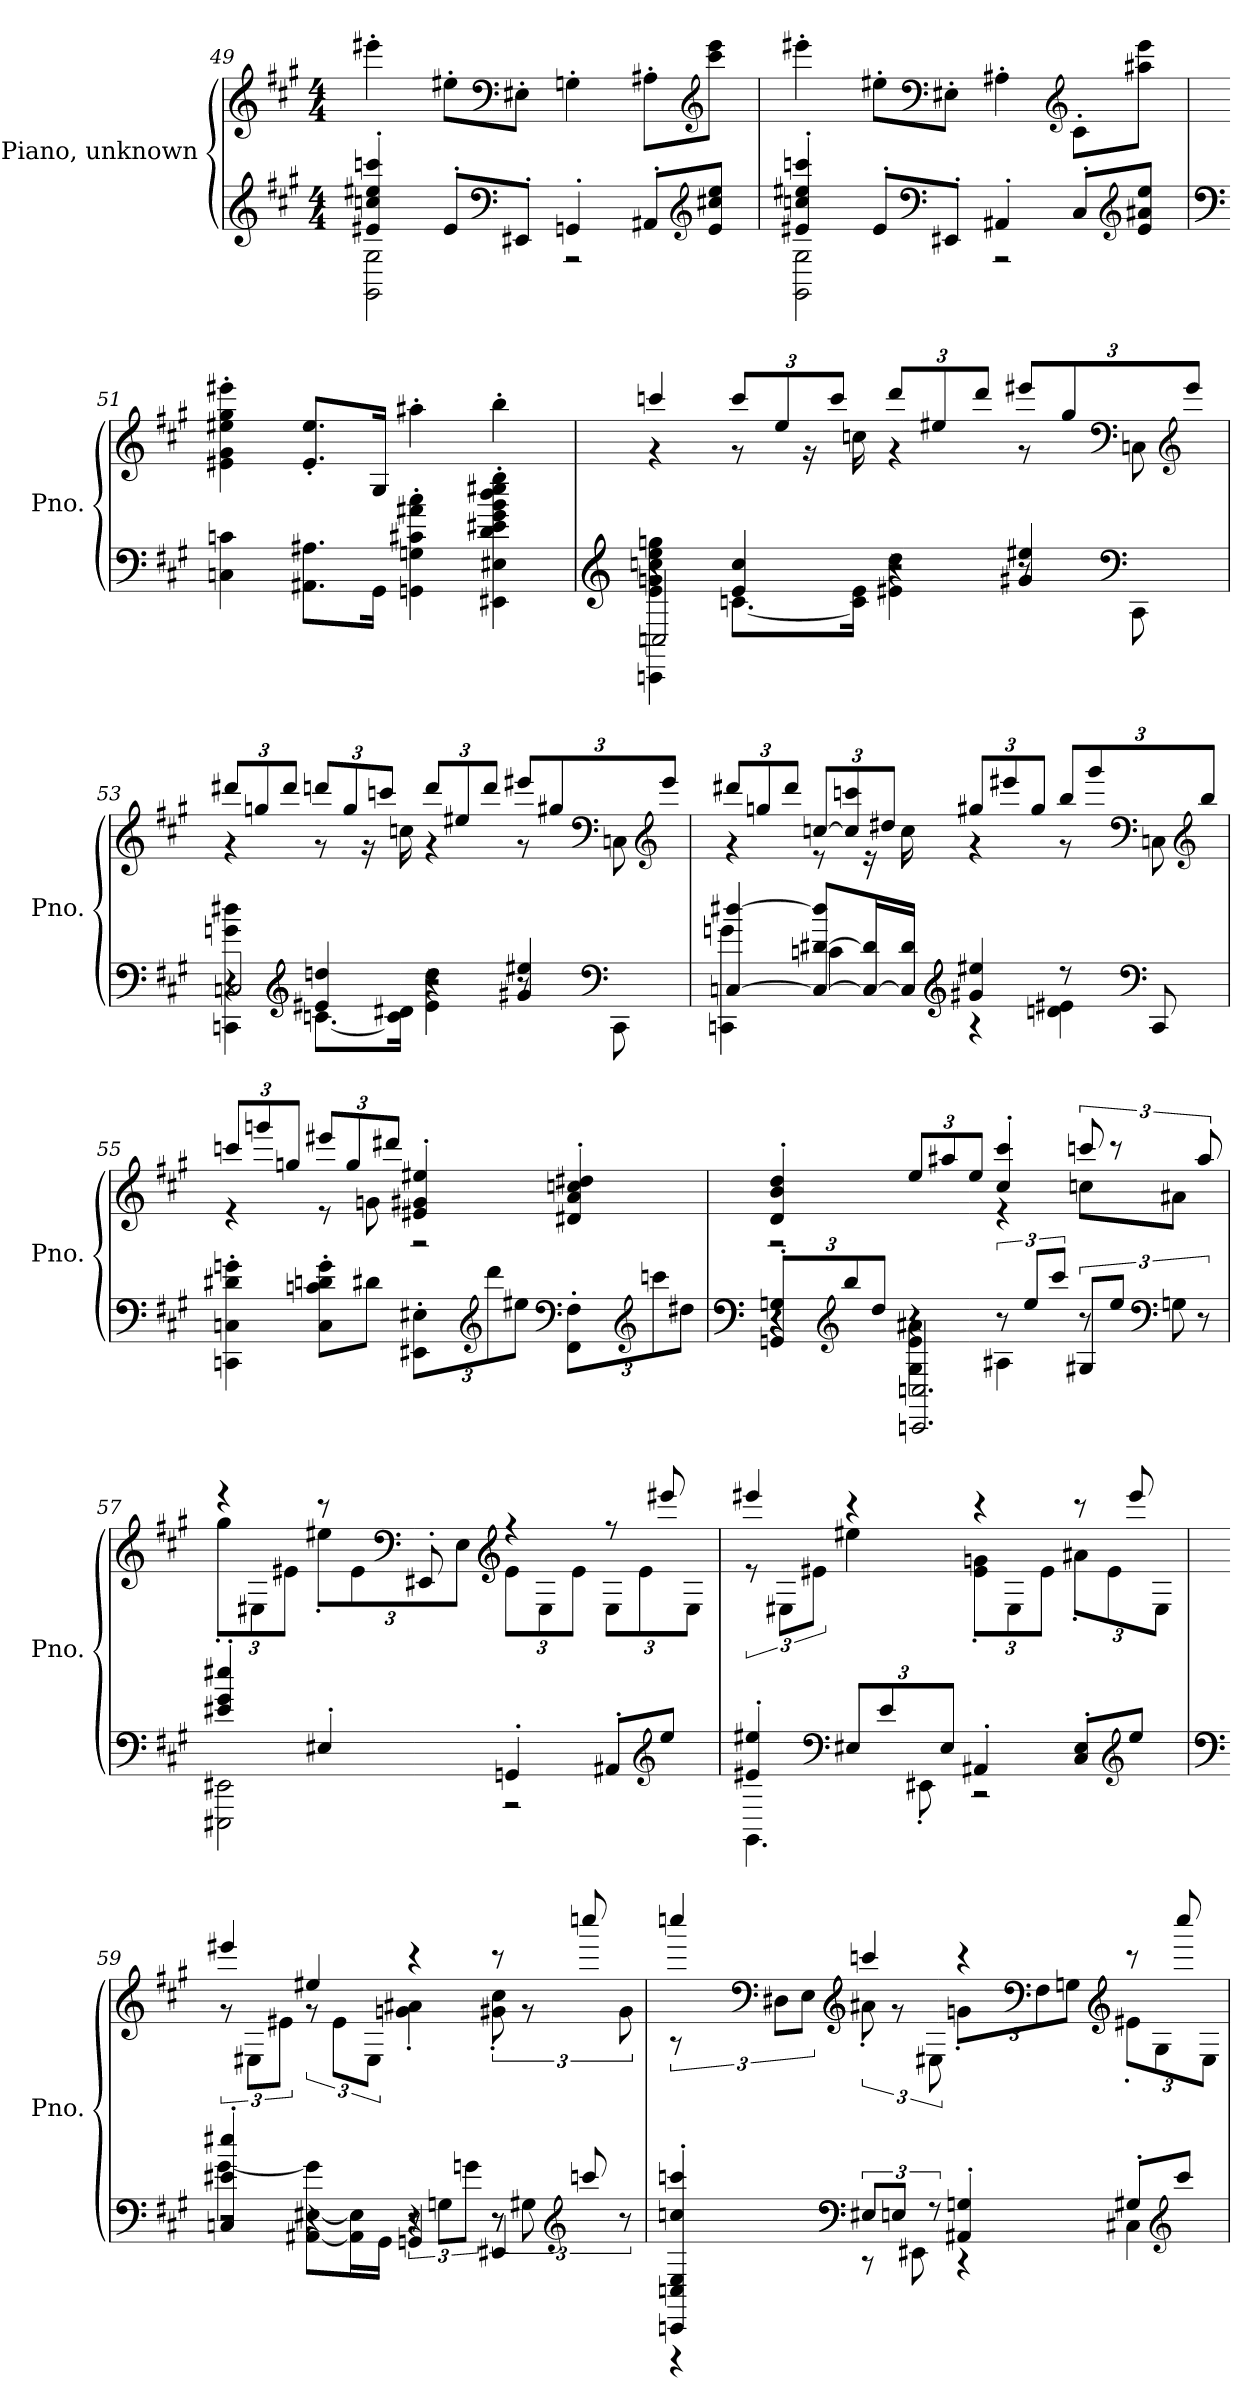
**kern	**kern
*part1	*part1
*staff2	*staff1
*I"Piano, unknown	*
*I'Pno.	*
*clefG2	*clefG2
*k[f#c#g#]	*k[f#c#g#]
*M4/4	*M4/4
=49	=49
*^	*
4e#X/' 4ccn/' 4ee#X/' 4cccn/'	2GG#\ 2G#\	4eee#X'\
8e#'/L	.	8ee#X'\L
*clefF4	*	*clefF4
8EE#X'/J	.	8E#X'\J
4GGn'/	2r	4Gn'\
8AA#X'/L	.	8A#X'\L
*clefG2	*	*clefG2
8e#/ 8cc#X/ 8ee#/J	.	8ccc#\ 8eee#\J
!!LO:LB:g=z
=50	=50	=50
4e#X/' 4ccn/' 4ee#X/' 4cccn/'	2GG#\ 2G#\	4eee#X'\
8e#'/L	.	8ee#X'\L
*clefF4	*	*clefF4
8EE#X'/J	.	8E#X'\J
4AA#X'/	2r	4A#X'\
*	*	*clefG2
8C#'/L	.	8c#'\L
*clefG2	*	*
8e#/ 8a#X/ 8ee#/J	.	8aa#X\ 8eee#\J
*v	*v	*
=51	=51
*clefF4	*
4Cn\ 4cn\	4e#X\' 4g#\' 4ee#X\' 4gg#\' 4eee#X\'
8.AA#X\ 8.A#X\L	8.e#/' 8.ee#/'L
16GG#\Jk	16G#/Jk
4GGn\' 4Gn\' 4c#X\' 4a#X\' 4cc#\'	4aa#X'\
4EE#X\' 4E#X\' 4d\' 4e#X\' 4g#\' 4b\' 4dd\' 4ee#X\' 4gg#\'	4bb'\
!!LO:LB:g=z
=52	=52
*clefG2	*
*^	*^
*	*^	*	*
4r	4CCn\ 4e\ 4gn\ 4ccn\ 4ee\ 4ggn\	2Cn/	4cccn/	4r
*	*	*	*Xbrackettup	*
4e/ 4cc/	[8.cn\L	.	12ccc/L	8r
.	.	.	12ee/	.
.	.	.	.	16r
.	.	.	12ccc/J	.
.	16c\] 16e\Jk	.	.	16ccn\
4r	4e#X\ 4dd\	2r	12ddd/L	4r
.	.	.	12ee#X/	.
.	.	.	12ddd/J	.
4g#X/ 4ee#X/	8r	.	12eee#X/L	8r
.	.	.	12gg#/	.
*clefF4	*	*	*clefF4	*
.	8CC\	.	.	8Cn\
*	*	*	*clefG2	*
.	.	.	12eee#/J	.
!!LO:LB:g=z	!!
=53	=53	=53	=53	=53
4r	4CCn\ 4gn\ 4dd#X\	2Cn/	12ddd#X/L	4r
.	.	.	12ggn/	.
.	.	.	12ddd#/J	.
*clefG2	*	*	*	*
4e#X/ 4ddn/	[8.cn\L	.	12dddn/L	8r
.	.	.	12gg/	.
.	.	.	.	16r
.	.	.	12cccn/J	.
.	16c\] 16d#X\Jk	.	.	16ccn\
4r	4e#\ 4dd\	2r	12ddd/L	4r
.	.	.	12ee#X/	.
.	.	.	12ddd/J	.
4g#X/ 4ee#X/	8r	.	12eee#X/L	8r
.	.	.	12gg#X/	.
*clefF4	*	*	*clefF4	*
.	8CC\	.	.	8Cn\
*	*	*	*clefG2	*
.	.	.	12eee#/J	.
*	*v	*v	*	*
!!LO:LB:g=z	!!
=54	=54	=54	=54
[4Cn/ [4dd#X/	4CCn\ 4gn\	12ddd#X/L	4r
.	.	12ggn/	.
.	.	12ddd#/J	.
8C/_ [8d#X/ 8dd#/]L	4cn\	[12ccn/L	8r
.	.	12cc/] 12cccn/	.
16C/_ 16d#/]L	.	.	16r
.	.	12dd#X/J	.
16C/] 16d#/JJ	.	.	16cc\
*clefG2	*	*	*
4g#X/ 4ee#X/	4r	12gg#X/L	4r
.	.	12eee#X/	.
.	.	12gg#/J	.
8r	4dn\ 4e#X\	12bb/L	8r
.	.	12ggg#/	.
*clefF4	*	*clefF4	*
8CC/	.	.	8Cn\
*	*	*clefG2	*
.	.	12bb/J	.
*v	*v	*	*
!!LO:LB:g=z	!!
=55	=55	=55
4CCn\' 4Cn\' 4d#X\' 4gn\'	12cccn/L	4r
.	12gggn/	.
.	12ggn/J	.
8C\' 8cn\' 8dn\' 8g\'L	12eee#X/L	8r
.	12gg/	.
8d#X\J	.	8gn\
.	12ddd#X/J	.
*Xbrackettup	*	*
12EE#X\' 12E#X\'L	4e#X/' 4g#X/' 4ee#X/'	2r
*clefG2	*	*
12ddd\	.	.
12ee#X\J	.	.
*clefF4	*	*
12FF#\' 12F#\'L	4d#X/' 4a/' 4ccn/' 4dd#X/'	.
*clefG2	*	*
12cccn\	.	.
12dd#X\J	.	.
!!LO:PB:g=z	!!
=56	=56	=56
*clefF4	*	*
*^	*	*
*	*^	*	*
12GGn/' 12Gn/'L	4r	4r	4d/' 4b/' 4dd/'	2r
*clefG2	*	*	*	*
12bb/	.	.	.	.
12dd/J	.	.	.	.
4r	4G\ 4e\ 4a#X\	2.CCn/ 2.Cn/	12ee/L	.
.	.	.	12aa#X/	.
.	.	.	12ee/J	.
*brackettup	*	*	*	*
12r	4A#X\	.	4cc#/' 4ccc#/'	4r
12ee/L	.	.	.	.
12ccc#/J	.	.	.	.
*	*	*	*brackettup	*
12G#X/L	8r	.	12cccn/	8ccn\L
12ee/J	.	.	12r	.
*clefF4	*	*	*	*
.	8Gn\	.	.	8a#X\J
12r	.	.	12aa#/	.
*	*v	*v	*	*
!!LO:LB:g=z	!!
=57	=57	=57	=57
*	*	*	*Xbrackettup
4e#X/' 4g#/' 4ee#X/'	2EEE#X\ 2EE#X\	4r	12gg#'\L
.	.	.	12E#X\
.	.	.	12e#X\J
4E#X'/	.	8r	12ee#X'\L
.	.	.	12e#\
*	*	*clefF4	*
.	.	8EE#X'/	.
.	.	.	12E#\J
*	*	*clefG2	*
4GGn'/	2r	4r	12e#\L
.	.	.	12E#\
.	.	.	12e#\J
8AA#X'/L	.	8r	12E#\L
.	.	.	12e#\
*clefG2	*	*	*
8ee#/J	.	8eee#X/	.
.	.	.	12E#\J
!!LO:LB:g=z	!!
=58	=58	=58	=58
*	*	*	*brackettup
4e#X/' 4ee#X/'	4.GG#\	4eee#X/	12r
.	.	.	12E#X\L
.	.	.	12e#X\J
*clefF4	*	*	*
*Xbrackettup	*	*	*
12E#X/L	.	4r	4ee#X\
12e#/	.	.	.
.	8EE#X'\	.	.
12E#/J	.	.	.
*	*	*	*Xbrackettup
4AA#X'/	2r	4r	12e#\' 12gn\'L
.	.	.	12E#\
.	.	.	12e#\J
8C#/' 8E#/'L	.	8r	12a#X'\L
.	.	.	12e#\
*clefG2	*	*	*
8ee#/J	.	8eee#/	.
.	.	.	12E#\J
*v	*v	*	*
!!LO:LB:g=z	!!
=59	=59	=59
*clefF4	*	*
*^	*	*
*	*^	*	*
*	*	*	*	*brackettup
4Cn/' 4e#X/' 4ee#X/'	[4g#\	2r	4eee#X/	12r
.	.	.	.	12E#X\L
.	.	.	.	12e#X\J
4r	[8AA#X\ [8E#X\ 8g#\]L	.	4ee#X/	12r
.	.	.	.	12e#\L
.	16AA#\] 16E#\]L	.	.	.
.	.	.	.	12E#\J
.	16GG#\JJ	.	.	.
*	*brackettup	*	*	*
4GGn/	12r	4r	4r	4gn\' 4a#X\'
.	12Gn\L	.	.	.
.	12gn\J	.	.	.
8r	12r	4EE#X/	8r	12g#X\' 12cc#\'
.	12G#X\	.	.	12r
*clefG2	*	*	*	*
8cccn/	.	.	8ccccn/	.
.	12r	.	.	12g#\
*	*v	*v	*	*
!!LO:LB:g=z	!!
=60	=60	=60	=60
4CCn/' 4Cn/' 4E/' 4ccn/' 4cccn/'	4r	4ccccn/	12r
*	*	*clefF4	*
.	.	.	12D#X\L
.	.	.	12E\J
*clefF4	*	*clefG2	*
12E#X/L	8r	4cccn/	12a#X'\
12En/J	.	.	12r
.	8EE#X\	.	.
12r	.	.	12E#X\
*	*	*	*Xbrackettup
4AA#X/' 4Gn/'	4r	4r	12gn'\L
*	*	*clefF4	*
.	.	.	12F#\
.	.	.	12Gn\J
*	*	*clefG2	*
8G#X'/L	4C#X\	8r	12e#X'\L
.	.	.	12G\
*clefG2	*	*	*
8ccc/J	.	8cccc/	.
.	.	.	12E#\J
*v	*v	*	*
*	*v	*v
=	=
*-	*-
